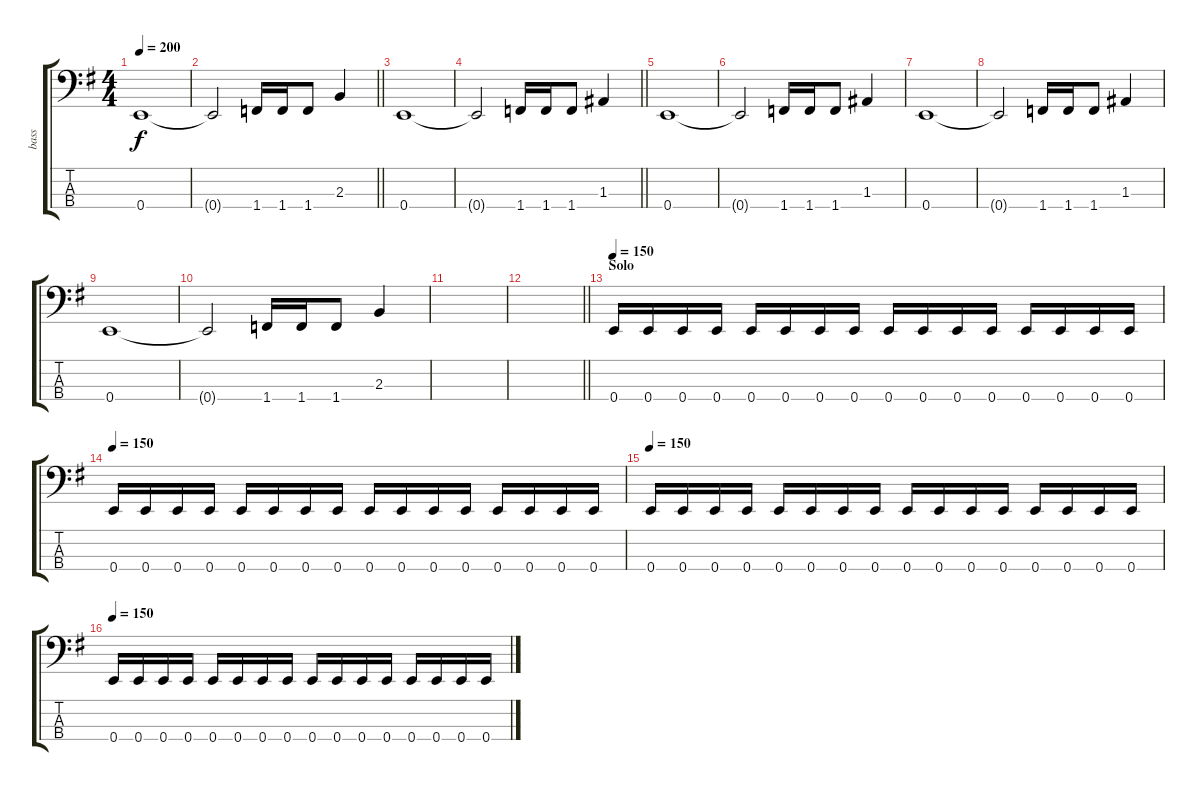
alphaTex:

\track ("bass" "bass") {instrument electricbassfinger}
\staff {score tabs}
\tuning (G2 D2 A1 E1) {hide}
\ts (4 4)
\tempo 200
\clef f4
\ks eminor
0.4.1{dy f} |
\barLineRight lightlight
0.4{t}.2 1.4.16 1.4.16 1.4.8 2.3.4 |
0.4.1 |
\barLineRight lightlight
0.4{t}.2 1.4.16 1.4.16 1.4.8 1.3.4 |
0.4.1 |
0.4{t}.2 1.4.16 1.4.16 1.4.8 1.3.4 |
0.4.1 |
0.4{t}.2 1.4.16 1.4.16 1.4.8 1.3.4 |
0.4.1 |
0.4{t}.2 1.4.16 1.4.16 1.4.8 2.3.4 |
|
\barLineRight lightlight
|
\section ("" "Solo")
\tempo 150
0.4.16 0.4.16 0.4.16 0.4.16 0.4.16 0.4.16 0.4.16 0.4.16 0.4.16 0.4.16 0.4.16 0.4.16 0.4.16 0.4.16 0.4.16 0.4.16 |
\tempo 150
0.4.16 0.4.16 0.4.16 0.4.16 0.4.16 0.4.16 0.4.16 0.4.16 0.4.16 0.4.16 0.4.16 0.4.16 0.4.16 0.4.16 0.4.16 0.4.16 |
\tempo 150
0.4.16 0.4.16 0.4.16 0.4.16 0.4.16 0.4.16 0.4.16 0.4.16 0.4.16 0.4.16 0.4.16 0.4.16 0.4.16 0.4.16 0.4.16 0.4.16 |
\tempo 150
0.4.16 0.4.16 0.4.16 0.4.16 0.4.16 0.4.16 0.4.16 0.4.16 0.4.16 0.4.16 0.4.16 0.4.16 0.4.16 0.4.16 0.4.16 0.4.16
